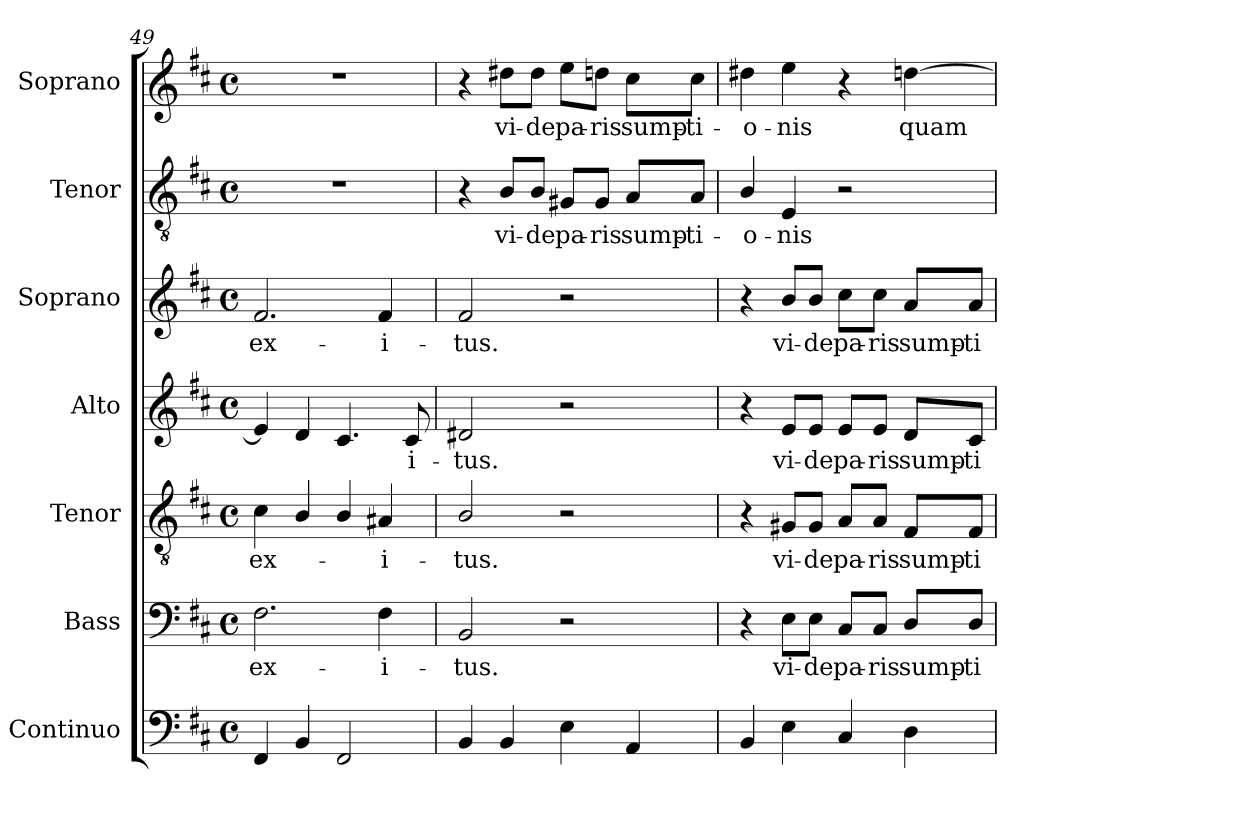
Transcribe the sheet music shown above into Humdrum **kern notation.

**kern	**kern	**text	**kern	**text	**kern	**text	**kern	**text	**kern	**text	**kern	**text
*part7	*part6	*part6	*part5	*part5	*part4	*part4	*part3	*part3	*part2	*part2	*part1	*part1
*staff7	*staff6	*staff6	*staff5	*staff5	*staff4	*staff4	*staff3	*staff3	*staff2	*staff2	*staff1	*staff1
*I"Continuo	*I"Bass	*	*I"Tenor	*	*I"Alto	*	*I"Soprano	*	*I"Tenor	*	*I"Soprano	*
*I'Cont.	*I'B.	*	*I'T.	*	*I'A.	*	*I'S.	*	*I'T.	*	*I'S.	*
*clefF4	*clefF4	*	*clefGv2	*	*clefG2	*	*clefG2	*	*clefGv2	*	*clefG2	*
*	*	*	*ITrd7c12	*	*	*	*	*	*ITrd7c12	*	*	*
*k[f#c#]	*k[f#c#]	*	*k[f#c#]	*	*k[f#c#]	*	*k[f#c#]	*	*k[f#c#]	*	*k[f#c#]	*
*D:	*D:	*	*D:	*	*D:	*	*D:	*	*D:	*	*D:	*
*M4/4	*M4/4	*	*M4/4	*	*M4/4	*	*M4/4	*	*M4/4	*	*M4/4	*
*met(c)	*met(c)	*	*met(c)	*	*met(c)	*	*met(c)	*	*met(c)	*	*met(c)	*
=49	=49	=49	=49	=49	=49	=49	=49	=49	=49	=49	=49	=49
!	!	!LO:LY:b:color=#000000	!	!	!	!	!	!	!	!	!	!
!	!	!	!	!LO:LY:b:color=#000000	!	!	!	!	!	!	!	!
!	!	!	!	!	!	!	!	!LO:LY:b:color=#000000	!	!	!	!
4FF#i/	2.F#i\	ex-	4C#i\	ex-	4ei/]	.	2.f#i/	ex-	1r	.	1r	.
4BBi/	.	.	4BBi/	.	4di/	.	.	.	.	.	.	.
2FF#i/	.	.	4BBi/	.	4.c#i/	.	.	.	.	.	.	.
!	!	!LO:LY:b:color=#000000	!	!	!	!	!	!	!	!	!	!
!	!	!	!	!LO:LY:b:color=#000000	!	!	!	!	!	!	!	!
!	!	!	!	!	!	!	!	!LO:LY:b:color=#000000	!	!	!	!
.	4F#i\	-i-	4AA#Xi/	-i-	.	.	4f#i/	-i-	.	.	.	.
!	!	!	!	!	!	!LO:LY:b:color=#000000	!	!	!	!	!	!
.	.	.	.	.	8c#i/	-i-	.	.	.	.	.	.
=50	=50	=50	=50	=50	=50	=50	=50	=50	=50	=50	=50	=50
!	!	!LO:LY:b:color=#000000	!	!	!	!	!	!	!	!	!	!
!	!	!	!	!LO:LY:b:color=#000000	!	!	!	!	!	!	!	!
!	!	!	!	!	!	!LO:LY:b:color=#000000	!	!	!	!	!	!
!	!	!	!	!	!	!	!	!LO:LY:b:color=#000000	!	!	!	!
4BBi/	2BBi/	-tus.	2BBi/	-tus.	2d#Xi/	-tus.	2f#i/	-tus.	4r	.	4r	.
!	!	!	!	!	!	!	!	!	!	!LO:LY:b:color=#000000	!	!
!	!	!	!	!	!	!	!	!	!	!	!	!LO:LY:b:color=#000000
4BBi/	.	.	.	.	.	.	.	.	8BBi/L	vi-	8dd#Xi\L	vi-
!	!	!	!	!	!	!	!	!	!	!LO:LY:b:color=#000000	!	!
!	!	!	!	!	!	!	!	!	!	!	!	!LO:LY:b:color=#000000
.	.	.	.	.	.	.	.	.	8BBi/J	-de	8dd#i\J	-de
!	!	!	!	!	!	!	!	!	!	!LO:LY:b:color=#000000	!	!
!	!	!	!	!	!	!	!	!	!	!	!	!LO:LY:b:color=#000000
4Ei\	2r	.	2r	.	2r	.	2r	.	8GG#Xi/L	pa-	8eei\L	pa-
!	!	!	!	!	!	!	!	!	!	!LO:LY:b:color=#000000	!	!
!	!	!	!	!	!	!	!	!	!	!	!	!LO:LY:b:color=#000000
.	.	.	.	.	.	.	.	.	8GG#i/J	-ris	8ddi\J	-ris
!	!	!	!	!	!	!	!	!	!	!LO:LY:b:color=#000000	!	!
!	!	!	!	!	!	!	!	!	!	!	!	!LO:LY:b:color=#000000
4AAi/	.	.	.	.	.	.	.	.	8AAi/L	sump-	8cc#i\L	sump-
!	!	!	!	!	!	!	!	!	!	!LO:LY:b:color=#000000	!	!
!	!	!	!	!	!	!	!	!	!	!	!	!LO:LY:b:color=#000000
.	.	.	.	.	.	.	.	.	8AAi/J	-ti-	8cc#i\J	-ti-
=51	=51	=51	=51	=51	=51	=51	=51	=51	=51	=51	=51	=51
!	!	!	!	!	!	!	!	!	!	!LO:LY:b:color=#000000	!	!
!	!	!	!	!	!	!	!	!	!	!	!	!LO:LY:b:color=#000000
4BBi/	4r	.	4r	.	4r	.	4r	.	4BBi/	-o-	4dd#Xi\	-o-
!	!	!LO:LY:b:color=#000000	!	!	!	!	!	!	!	!	!	!
!	!	!	!	!LO:LY:b:color=#000000	!	!	!	!	!	!	!	!
!	!	!	!	!	!	!LO:LY:b:color=#000000	!	!	!	!	!	!
!	!	!	!	!	!	!	!	!LO:LY:b:color=#000000	!	!	!	!
!	!	!	!	!	!	!	!	!	!	!LO:LY:b:color=#000000	!	!
!	!	!	!	!	!	!	!	!	!	!	!	!LO:LY:b:color=#000000
4Ei\	8Ei\L	vi-	8GG#Xi/L	vi-	8ei/L	vi-	8bi/L	vi-	4EEi/	-nis	4eei\	-nis
!	!	!LO:LY:b:color=#000000	!	!	!	!	!	!	!	!	!	!
!	!	!	!	!LO:LY:b:color=#000000	!	!	!	!	!	!	!	!
!	!	!	!	!	!	!LO:LY:b:color=#000000	!	!	!	!	!	!
!	!	!	!	!	!	!	!	!LO:LY:b:color=#000000	!	!	!	!
.	8Ei\J	-de	8GG#i/J	-de	8ei/J	-de	8bi/J	-de	.	.	.	.
!	!	!LO:LY:b:color=#000000	!	!	!	!	!	!	!	!	!	!
!	!	!	!	!LO:LY:b:color=#000000	!	!	!	!	!	!	!	!
!	!	!	!	!	!	!LO:LY:b:color=#000000	!	!	!	!	!	!
!	!	!	!	!	!	!	!	!LO:LY:b:color=#000000	!	!	!	!
4C#i/	8C#i/L	pa-	8AAi/L	pa-	8ei/L	pa-	8cc#i\L	pa-	2r	.	4r	.
!	!	!LO:LY:b:color=#000000	!	!	!	!	!	!	!	!	!	!
!	!	!	!	!LO:LY:b:color=#000000	!	!	!	!	!	!	!	!
!	!	!	!	!	!	!LO:LY:b:color=#000000	!	!	!	!	!	!
!	!	!	!	!	!	!	!	!LO:LY:b:color=#000000	!	!	!	!
.	8C#i/J	-ris	8AAi/J	-ris	8ei/J	-ris	8cc#i\J	-ris	.	.	.	.
!	!	!LO:LY:b:color=#000000	!	!	!	!	!	!	!	!	!	!
!	!	!	!	!LO:LY:b:color=#000000	!	!	!	!	!	!	!	!
!	!	!	!	!	!	!LO:LY:b:color=#000000	!	!	!	!	!	!
!	!	!	!	!	!	!	!	!LO:LY:b:color=#000000	!	!	!	!
!	!	!	!	!	!	!	!	!	!	!	!	!LO:LY:b:color=#000000
4Di\	8Di/L	sump-	8FF#i/L	sump-	8di/L	sump-	8ai/L	sump-	.	.	[>4ddni\	quam
!	!	!LO:LY:b:color=#000000	!	!	!	!	!	!	!	!	!	!
!	!	!	!	!LO:LY:b:color=#000000	!	!	!	!	!	!	!	!
!	!	!	!	!	!	!LO:LY:b:color=#000000	!	!	!	!	!	!
!	!	!	!	!	!	!	!	!LO:LY:b:color=#000000	!	!	!	!
.	8Di/J	-ti-	8FF#i/J	-ti-	8c#i/J	-ti-	8ai/J	-ti-	.	.	.	.
=	=	=	=	=	=	=	=	=	=	=	=	=
*-	*-	*-	*-	*-	*-	*-	*-	*-	*-	*-	*-	*-
